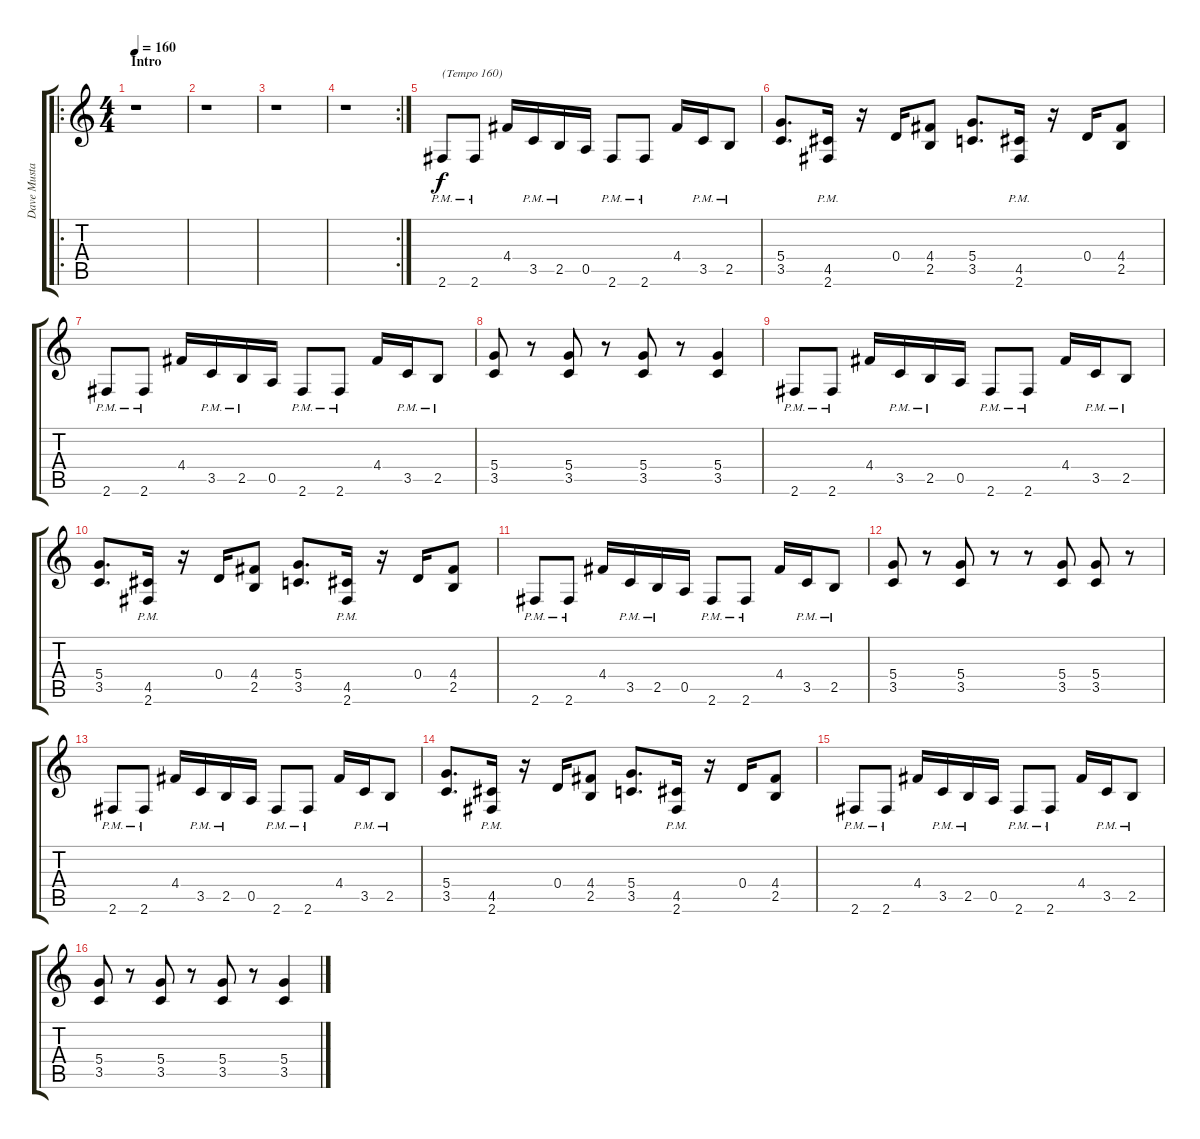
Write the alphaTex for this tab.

\track ("Dave Mustaine" "Dave Musta") {instrument distortionguitar}
\staff {score tabs}
\tuning (E4 B3 G3 D3 A2 E2) {hide}
\ro
\ts (4 4)
\section ("" "Intro")
\tempo 160
\clef g2
\ks c
r.1{dy f instrument distortionguitar} |
r.1 |
r.1 |
\rc 2
r.1 |
2.6{pm}.8{txt "(Tempo 160)"} 2.6{pm}.8 4.4.16 3.5{pm}.16 2.5{pm}.16 0.5.16 2.6{pm}.8 2.6{pm}.8 4.4.16 3.5{pm}.16 2.5{pm}.8 |
(5.4 3.5).8{d} (4.5 2.6{pm}).16 r.16 0.4.16 (4.4 2.5).8 (5.4 3.5).8{d} (4.5 2.6{pm}).16 r.16 0.4.16 (4.4 2.5).8 |
2.6{pm}.8 2.6{pm}.8 4.4.16 3.5{pm}.16 2.5{pm}.16 0.5.16 2.6{pm}.8 2.6{pm}.8 4.4.16 3.5{pm}.16 2.5{pm}.8 |
(5.4 3.5).8 r.8 (5.4 3.5).8 r.8 (5.4 3.5).8 r.8 (5.4 3.5).4 |
2.6{pm}.8 2.6{pm}.8 4.4.16 3.5{pm}.16 2.5{pm}.16 0.5.16 2.6{pm}.8 2.6{pm}.8 4.4.16 3.5{pm}.16 2.5{pm}.8 |
(5.4 3.5).8{d} (4.5 2.6{pm}).16 r.16 0.4.16 (4.4 2.5).8 (5.4 3.5).8{d} (4.5 2.6{pm}).16 r.16 0.4.16 (4.4 2.5).8 |
2.6{pm}.8 2.6{pm}.8 4.4.16 3.5{pm}.16 2.5{pm}.16 0.5.16 2.6{pm}.8 2.6{pm}.8 4.4.16 3.5{pm}.16 2.5{pm}.8 |
(5.4 3.5).8 r.8 (5.4 3.5).8 r.8 r.8 (5.4 3.5).8 (5.4 3.5).8 r.8 |
2.6{pm}.8 2.6{pm}.8 4.4.16 3.5{pm}.16 2.5{pm}.16 0.5.16 2.6{pm}.8 2.6{pm}.8 4.4.16 3.5{pm}.16 2.5{pm}.8 |
(5.4 3.5).8{d} (4.5 2.6{pm}).16 r.16 0.4.16 (4.4 2.5).8 (5.4 3.5).8{d} (4.5 2.6{pm}).16 r.16 0.4.16 (4.4 2.5).8 |
2.6{pm}.8 2.6{pm}.8 4.4.16 3.5{pm}.16 2.5{pm}.16 0.5.16 2.6{pm}.8 2.6{pm}.8 4.4.16 3.5{pm}.16 2.5{pm}.8 |
(5.4 3.5).8 r.8 (5.4 3.5).8 r.8 (5.4 3.5).8 r.8 (5.4 3.5).4
